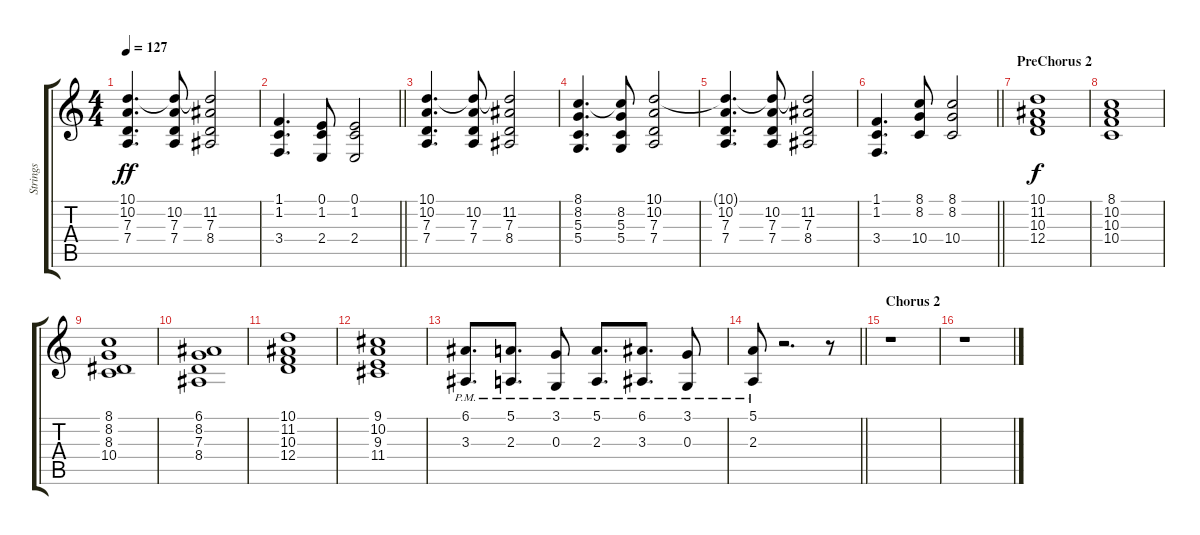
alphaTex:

\track ("Strings" "Strings") {instrument stringensemble1}
\staff {score tabs}
\tuning (E4 B3 G3 D3 A2 E2) {hide}
\ts (4 4)
\tempo 127
\clef g2
\ks c
(10.1{t} 10.2 7.3 7.4).4{d dy ff} (10.1{t} 10.2 7.3 7.4).8 (10.1{t} 11.2 7.3 8.4).2 |
\barLineRight lightlight
(1.1 1.2 3.4).4{d} (0.1 1.2 2.4).8 (0.1 1.2 2.4).2 |
(10.1 10.2 7.3 7.4).4{d} (10.1{t} 10.2 7.3 7.4).8 (10.1{t} 11.2 7.3 8.4).2 |
(8.1 8.2 5.3 5.4).4{d} (8.1{t} 8.2 5.3 5.4).8 (10.1 10.2 7.3 7.4).2 |
(10.1{t} 10.2 7.3 7.4).4{d} (10.1{t} 10.2 7.3 7.4).8 (10.1{t} 11.2 7.3 8.4).2 |
\barLineRight lightlight
(1.1 1.2 3.4).4{d} (8.1 8.2 10.4).8 (8.1 8.2 10.4).2 |
\section ("" "PreChorus 2")
(10.1 11.2 10.3 12.4).1{dy f} |
(8.1 10.2 10.3 10.4).1 |
(8.1 8.2 8.3 10.4).1 |
(6.1 8.2 7.3 8.4).1 |
(10.1 11.2 10.3 12.4).1 |
(9.1 10.2 9.3 11.4).1 |
(6.1{pm} 3.3{pm}).8{d} (5.1{pm} 2.3{pm}).8{d} (3.1{pm} 0.3{pm}).8 (5.1{pm} 2.3{pm}).8{d} (6.1{pm} 3.3{pm}).8{d} (3.1{pm} 0.3{pm}).8 |
\barLineRight lightlight
(5.1{pm} 2.3{pm}).8 r.2{d} r.8 |
\section ("" "Chorus 2")
r.1 |
r.1
